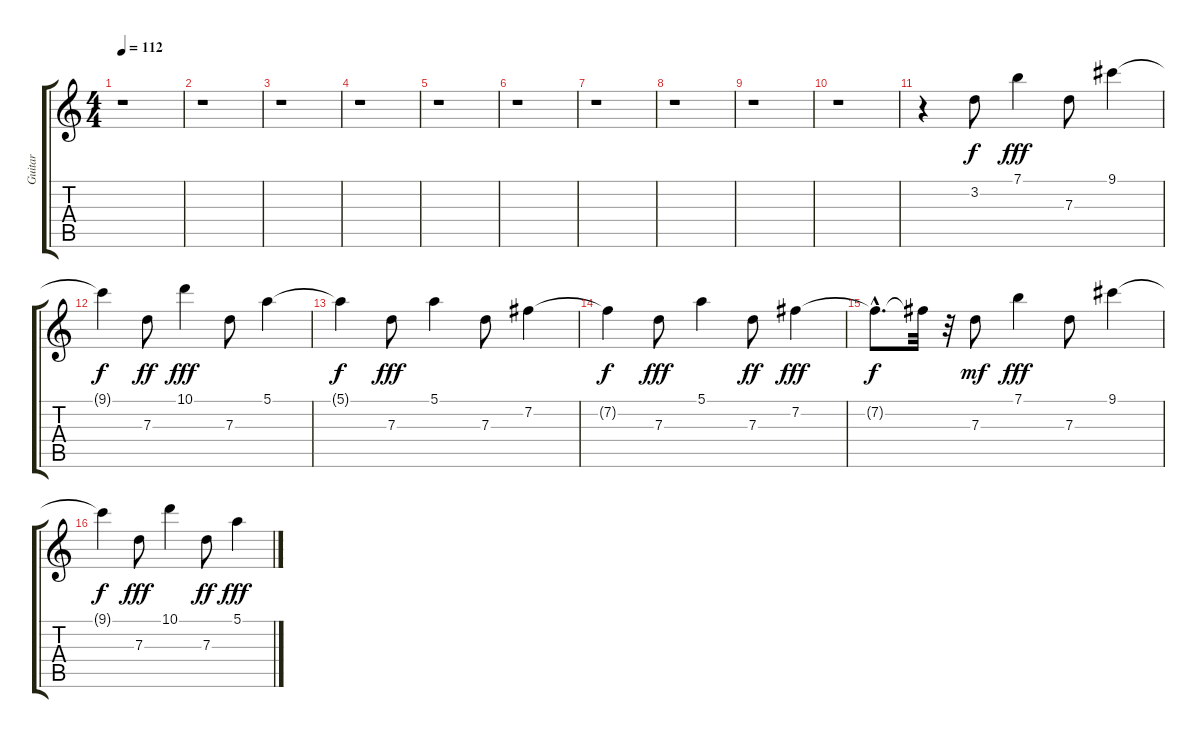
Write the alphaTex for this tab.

\track ("Guitar" "Guitar") {instrument electricguitarclean}
\staff {score tabs}
\tuning (E4 B3 G3 D3 A2 E2) {hide}
\ts (4 4)
\tempo 112
\clef g2
\ks c
r.1{dy fff} |
r.1 |
r.1 |
r.1 |
r.1 |
r.1 |
r.1 |
r.1 |
r.1 |
r.1 |
r.4 3.2.8{dy f volume 14 instrument electricguitarclean} 7.1.4{dy fff} 7.3.8 9.1.4 |
9.1{t}.4{dy f} 7.3.8{dy ff} 10.1.4{dy fff} 7.3.8 5.1.4 |
5.1{t}.4{dy f} 7.3.8{dy fff} 5.1.4 7.3.8 7.2.4 |
7.2{t}.4{dy f} 7.3.8{dy fff} 5.1.4 7.3.8{dy ff} 7.2.4{dy fff} |
7.2{hac t}.8{d dy f} 7.2{t}.32 r.32 7.3.8{dy mf} 7.1.4{dy fff} 7.3.8 9.1.4 |
9.1{t}.4{dy f} 7.3.8{dy fff} 10.1.4 7.3.8{dy ff} 5.1.4{dy fff}
